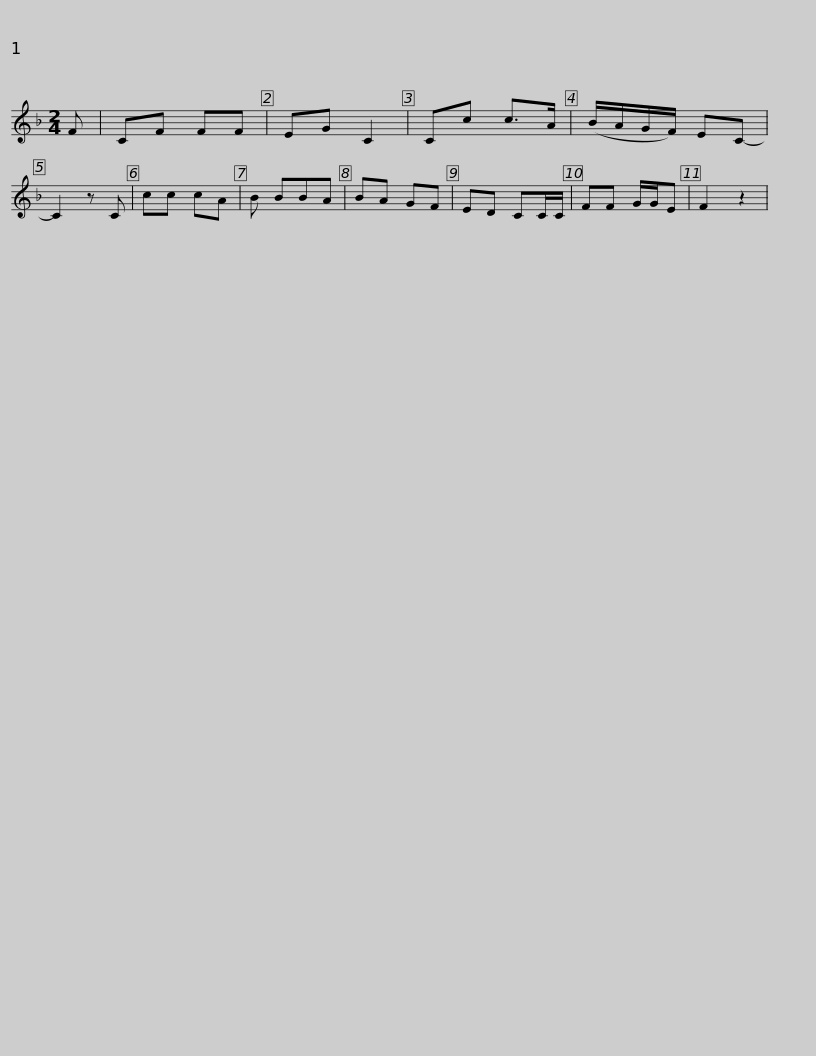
X:1
L:1/8
M:2/4
I:linebreak $
K:F
V:1 treble
V:1
 F | CF FF | EG C2 | Cc c>A | (B/A/G/F/) EC- | %5
 C2 z C | cc cA | B BBA | BA GF | ED CC/C/ |$ %10
 FF G/G/E | F2 z2 | %12
